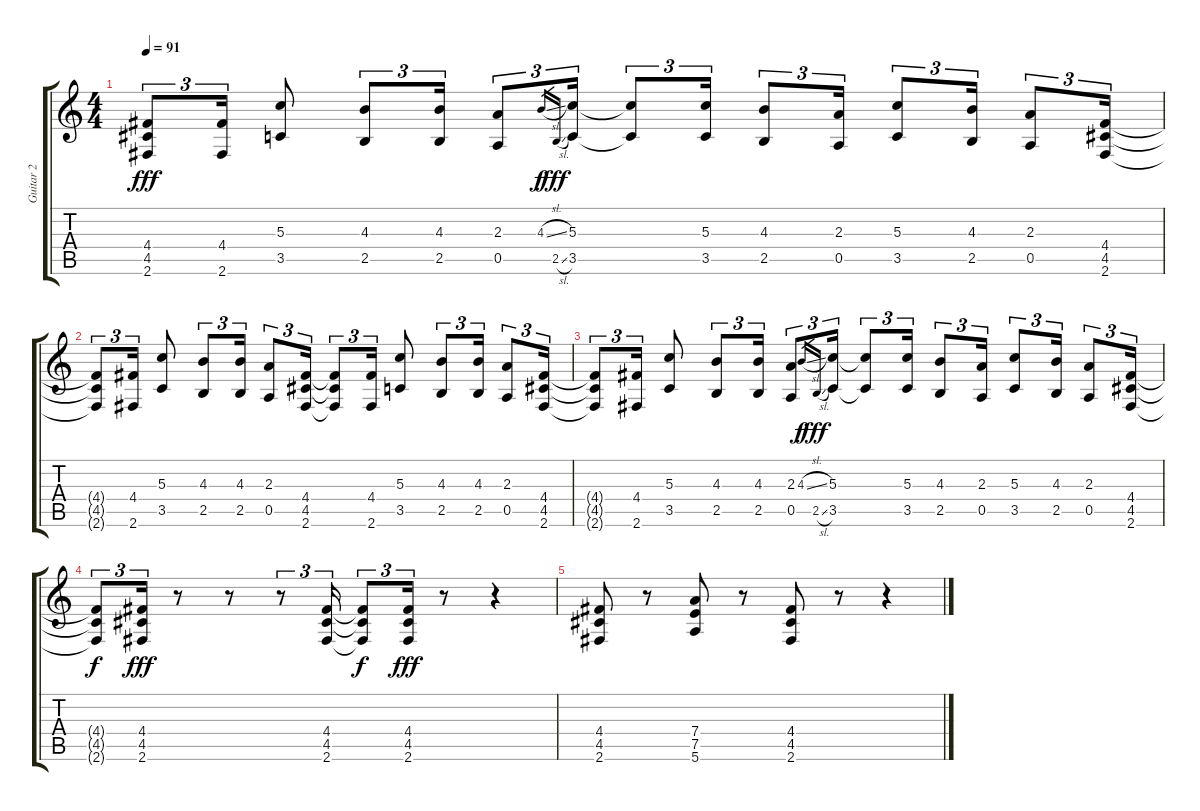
\track ("Guitar 2" "Guitar 2") {instrument distortionguitar}
\staff {score tabs}
\tuning (E4 B3 G3 D3 A2 E2) {hide}
\ts (4 4)
\tempo 91
\clef g2
\ks c
(4.4{t} 4.5{t} 2.6{t}).8{tu (3 2) dy fff} (4.4 2.6).16{tu (3 2)} (5.3 3.5).8 (4.3 2.5).8{tu (3 2)} (4.3 2.5).16{tu (3 2)} (2.3 0.5).8{tu (3 2)} 4.3{sl}.16{gr dy f} 2.5{sl}.16{gr dy fff} (5.3 3.5).16{tu (3 2)} (5.3{t} 3.5{t}).8{tu (3 2)} (5.3 3.5).16{tu (3 2)} (4.3 2.5).8{tu (3 2)} (2.3 0.5).16{tu (3 2)} (5.3 3.5).8{tu (3 2)} (4.3 2.5).16{tu (3 2)} (2.3 0.5).8{tu (3 2)} (4.4 4.5 2.6).16{tu (3 2)} |
(4.4{t} 4.5{t} 2.6{t}).8{tu (3 2)} (4.4 2.6).16{tu (3 2)} (5.3 3.5).8 (4.3 2.5).8{tu (3 2)} (4.3 2.5).16{tu (3 2)} (2.3 0.5).8{tu (3 2)} (4.4 4.5 2.6).16{tu (3 2)} (4.4{t} 4.5{t} 2.6{t}).8{tu (3 2)} (4.4 2.6).16{tu (3 2)} (5.3 3.5).8 (4.3 2.5).8{tu (3 2)} (4.3 2.5).16{tu (3 2)} (2.3 0.5).8{tu (3 2)} (4.4 4.5 2.6).16{tu (3 2)} |
(4.4{t} 4.5{t} 2.6{t}).8{tu (3 2)} (4.4 2.6).16{tu (3 2)} (5.3 3.5).8 (4.3 2.5).8{tu (3 2)} (4.3 2.5).16{tu (3 2)} (2.3 0.5).8{tu (3 2)} 4.3{sl}.16{gr dy f} 2.5{sl}.16{gr dy fff} (5.3 3.5).16{tu (3 2)} (5.3{t} 3.5{t}).8{tu (3 2)} (5.3 3.5).16{tu (3 2)} (4.3 2.5).8{tu (3 2)} (2.3 0.5).16{tu (3 2)} (5.3 3.5).8{tu (3 2)} (4.3 2.5).16{tu (3 2)} (2.3 0.5).8{tu (3 2)} (4.4 4.5 2.6).16{tu (3 2)} |
(4.4{t} 4.5{t} 2.6{t}).8{tu (3 2) dy f} (4.4 4.5 2.6).16{tu (3 2) dy fff} r.8 r.8 r.8{tu (3 2)} (4.4 4.5 2.6).16{tu (3 2)} (4.4{t} 4.5{t} 2.6{t}).8{tu (3 2) dy f} (4.4 4.5 2.6).16{tu (3 2) dy fff} r.8 r.4 |
(4.4 4.5 2.6).8 r.8 (7.4 7.5 5.6).8 r.8 (4.4 4.5 2.6).8 r.8 r.4
